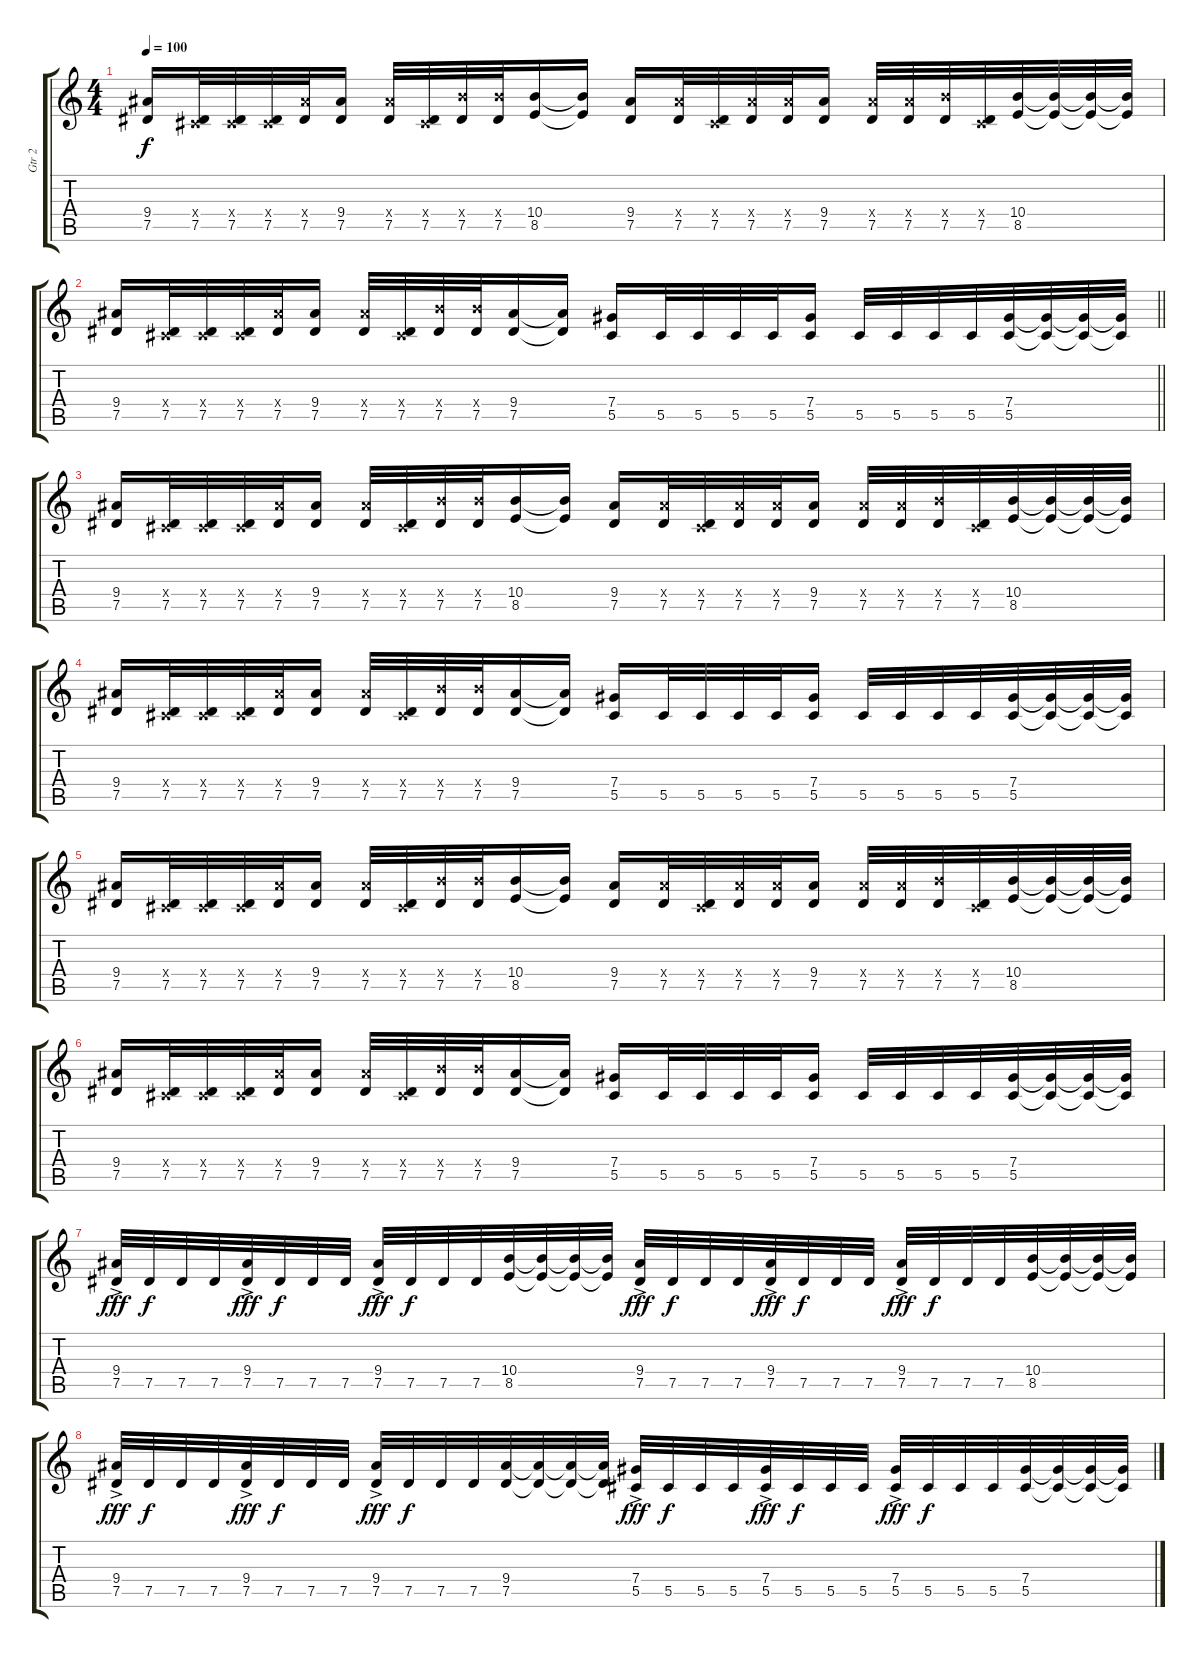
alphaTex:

\track ("Gtr 2     (Hernan)" "Gtr 2     ") {instrument overdrivenguitar}
\staff {score tabs}
\tuning (Eb4 Bb3 Gb3 Db3 Ab2 Eb2) {hide}
\ts (4 4)
\tempo 100
\clef g2
\ks c
(9.4 7.5).16{dy f} (0.4{x} 7.5).32 (0.4{x} 7.5).32 (0.4{x} 7.5).32 (9.4{x} 7.5).32 (9.4 7.5).16 (9.4{x} 7.5).32 (0.4{x} 7.5).32 (10.4{x} 7.5).32 (10.4{x} 7.5).32 (10.4 8.5).16 (10.4{t} 8.5{t}).16 (9.4 7.5).16 (9.4{x} 7.5).32 (0.4{x} 7.5).32 (9.4{x} 7.5).32 (9.4{x} 7.5).32 (9.4 7.5).16 (9.4{x} 7.5).32 (9.4{x} 7.5).32 (10.4{x} 7.5).32 (0.4{x} 7.5).32 (10.4 8.5).32 (10.4{t} 8.5{t}).32 (10.4{t} 8.5{t}).32 (10.4{t} 8.5{t}).32 |
\barLineRight lightlight
(9.4 7.5).16 (0.4{x} 7.5).32 (0.4{x} 7.5).32 (0.4{x} 7.5).32 (9.4{x} 7.5).32 (9.4 7.5).16 (9.4{x} 7.5).32 (0.4{x} 7.5).32 (10.4{x} 7.5).32 (10.4{x} 7.5).32 (9.4 7.5).16 (9.4{t} 7.5{t}).16 (7.4 5.5).16 5.5.32 5.5.32 5.5.32 5.5.32 (7.4 5.5).16 5.5.32 5.5.32 5.5.32 5.5.32 (7.4 5.5).32 (7.4{t} 5.5{t}).32 (7.4{t} 5.5{t}).32 (7.4{t} 5.5{t}).32 |
(9.4 7.5).16 (0.4{x} 7.5).32 (0.4{x} 7.5).32 (0.4{x} 7.5).32 (9.4{x} 7.5).32 (9.4 7.5).16 (9.4{x} 7.5).32 (0.4{x} 7.5).32 (10.4{x} 7.5).32 (10.4{x} 7.5).32 (10.4 8.5).16 (10.4{t} 8.5{t}).16 (9.4 7.5).16 (9.4{x} 7.5).32 (0.4{x} 7.5).32 (9.4{x} 7.5).32 (9.4{x} 7.5).32 (9.4 7.5).16 (9.4{x} 7.5).32 (9.4{x} 7.5).32 (10.4{x} 7.5).32 (0.4{x} 7.5).32 (10.4 8.5).32 (10.4{t} 8.5{t}).32 (10.4{t} 8.5{t}).32 (10.4{t} 8.5{t}).32 |
(9.4 7.5).16 (0.4{x} 7.5).32 (0.4{x} 7.5).32 (0.4{x} 7.5).32 (9.4{x} 7.5).32 (9.4 7.5).16 (9.4{x} 7.5).32 (0.4{x} 7.5).32 (10.4{x} 7.5).32 (10.4{x} 7.5).32 (9.4 7.5).16 (9.4{t} 7.5{t}).16 (7.4 5.5).16 5.5.32 5.5.32 5.5.32 5.5.32 (7.4 5.5).16 5.5.32 5.5.32 5.5.32 5.5.32 (7.4 5.5).32 (7.4{t} 5.5{t}).32 (7.4{t} 5.5{t}).32 (7.4{t} 5.5{t}).32 |
(9.4 7.5).16 (0.4{x} 7.5).32 (0.4{x} 7.5).32 (0.4{x} 7.5).32 (9.4{x} 7.5).32 (9.4 7.5).16 (9.4{x} 7.5).32 (0.4{x} 7.5).32 (10.4{x} 7.5).32 (10.4{x} 7.5).32 (10.4 8.5).16 (10.4{t} 8.5{t}).16 (9.4 7.5).16 (9.4{x} 7.5).32 (0.4{x} 7.5).32 (9.4{x} 7.5).32 (9.4{x} 7.5).32 (9.4 7.5).16 (9.4{x} 7.5).32 (9.4{x} 7.5).32 (10.4{x} 7.5).32 (0.4{x} 7.5).32 (10.4 8.5).32 (10.4{t} 8.5{t}).32 (10.4{t} 8.5{t}).32 (10.4{t} 8.5{t}).32 |
(9.4 7.5).16 (0.4{x} 7.5).32 (0.4{x} 7.5).32 (0.4{x} 7.5).32 (9.4{x} 7.5).32 (9.4 7.5).16 (9.4{x} 7.5).32 (0.4{x} 7.5).32 (10.4{x} 7.5).32 (10.4{x} 7.5).32 (9.4 7.5).16 (9.4{t} 7.5{t}).16 (7.4 5.5).16 5.5.32 5.5.32 5.5.32 5.5.32 (7.4 5.5).16 5.5.32 5.5.32 5.5.32 5.5.32 (7.4 5.5).32 (7.4{t} 5.5{t}).32 (7.4{t} 5.5{t}).32 (7.4{t} 5.5{t}).32 |
(9.4 7.5{ac}).32{dy fff} 7.5.32{dy f} 7.5.32 7.5.32 (9.4 7.5{ac}).32{dy fff} 7.5.32{dy f} 7.5.32 7.5.32 (9.4 7.5{ac}).32{dy fff} 7.5.32{dy f} 7.5.32 7.5.32 (10.4 8.5).32 (10.4{t} 8.5{t}).32 (10.4{t} 8.5{t}).32 (10.4{t} 8.5{t}).32 (9.4 7.5{ac}).32{dy fff} 7.5.32{dy f} 7.5.32 7.5.32 (9.4 7.5{ac}).32{dy fff} 7.5.32{dy f} 7.5.32 7.5.32 (9.4 7.5{ac}).32{dy fff} 7.5.32{dy f} 7.5.32 7.5.32 (10.4 8.5).32 (10.4{t} 8.5{t}).32 (10.4{t} 8.5{t}).32 (10.4{t} 8.5{t}).32 |
(9.4 7.5{ac}).32{dy fff} 7.5.32{dy f} 7.5.32 7.5.32 (9.4 7.5{ac}).32{dy fff} 7.5.32{dy f} 7.5.32 7.5.32 (9.4 7.5{ac}).32{dy fff} 7.5.32{dy f} 7.5.32 7.5.32 (9.4 7.5).32 (9.4{t} 7.5{t}).32 (9.4{t} 7.5{t}).32 (9.4{t} 7.5{t}).32 (7.4 5.5{ac}).32{dy fff} 5.5.32{dy f} 5.5.32 5.5.32 (7.4 5.5{ac}).32{dy fff} 5.5.32{dy f} 5.5.32 5.5.32 (7.4 5.5{ac}).32{dy fff} 5.5.32{dy f} 5.5.32 5.5.32 (7.4 5.5).32 (7.4{t} 5.5{t}).32 (7.4{t} 5.5{t}).32 (7.4{t} 5.5{t}).32
